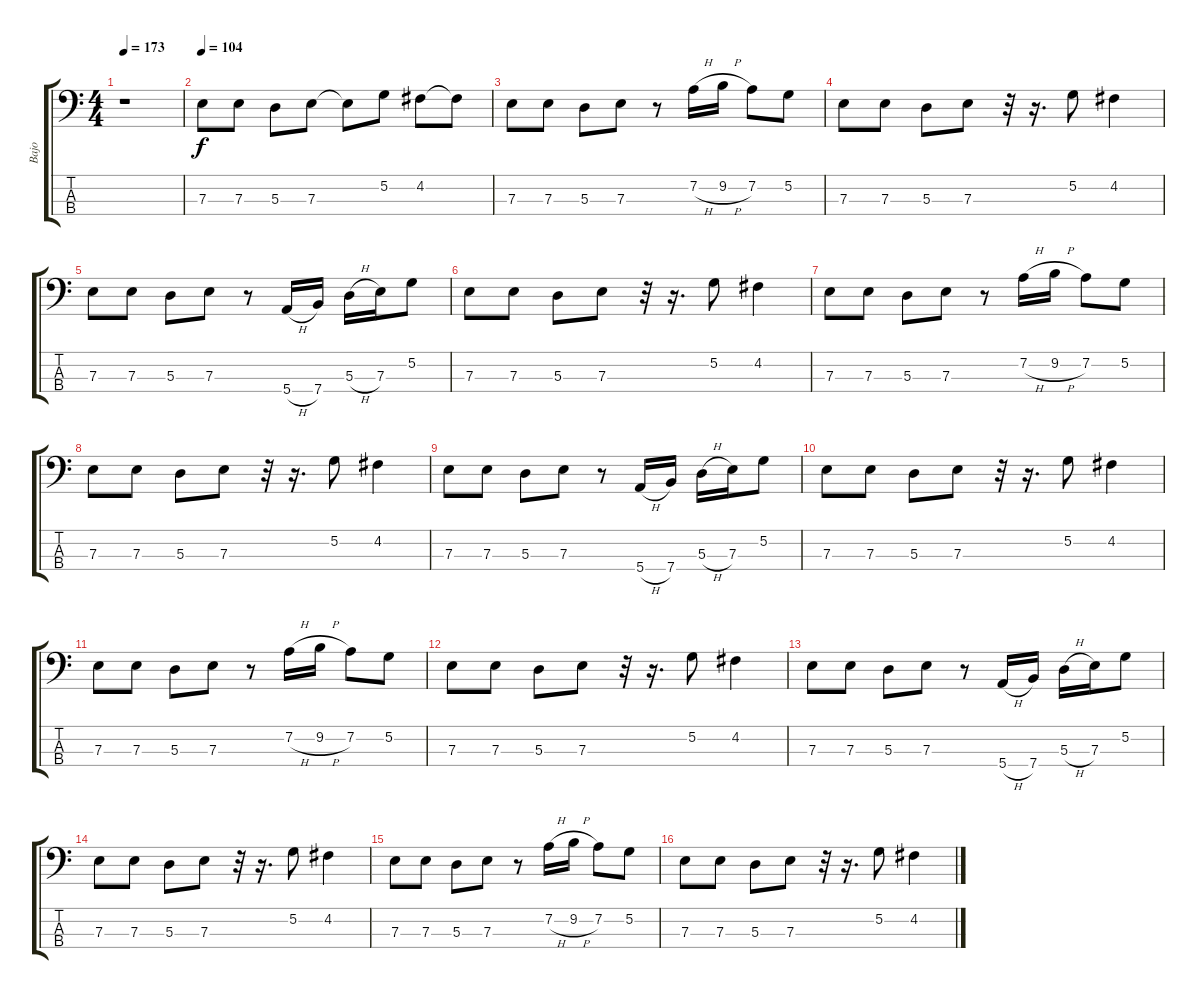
\track ("Bajo" "Bajo") {instrument electricbassfinger}
\staff {score tabs}
\tuning (G2 D2 A1 E1) {hide}
\ts (4 4)
\tempo 173
\clef f4
\ks c
r.1{dy f} |
\tempo 104
7.3.8 7.3.8 5.3.8 7.3.8 7.3{t}.8 5.2.8 4.2.8 4.2{t}.8 |
7.3.8 7.3.8 5.3.8 7.3.8 r.8 7.2{h}.16 9.2{h}.16 7.2.8 5.2.8 |
7.3.8 7.3.8 5.3.8 7.3.8 r.32 r.16{d} 5.2.8 4.2.4 |
7.3.8 7.3.8 5.3.8 7.3.8 r.8 5.4{h}.16 7.4.16 5.3{h}.16 7.3.16 5.2.8 |
7.3.8 7.3.8 5.3.8 7.3.8 r.32 r.16{d} 5.2.8 4.2.4 |
7.3.8 7.3.8 5.3.8 7.3.8 r.8 7.2{h}.16 9.2{h}.16 7.2.8 5.2.8 |
7.3.8 7.3.8 5.3.8 7.3.8 r.32 r.16{d} 5.2.8 4.2.4 |
7.3.8 7.3.8 5.3.8 7.3.8 r.8 5.4{h}.16 7.4.16 5.3{h}.16 7.3.16 5.2.8 |
7.3.8 7.3.8 5.3.8 7.3.8 r.32 r.16{d} 5.2.8 4.2.4 |
7.3.8 7.3.8 5.3.8 7.3.8 r.8 7.2{h}.16 9.2{h}.16 7.2.8 5.2.8 |
7.3.8 7.3.8 5.3.8 7.3.8 r.32 r.16{d} 5.2.8 4.2.4 |
7.3.8 7.3.8 5.3.8 7.3.8 r.8 5.4{h}.16 7.4.16 5.3{h}.16 7.3.16 5.2.8 |
7.3.8 7.3.8 5.3.8 7.3.8 r.32 r.16{d} 5.2.8 4.2.4 |
7.3.8 7.3.8 5.3.8 7.3.8 r.8 7.2{h}.16 9.2{h}.16 7.2.8 5.2.8 |
7.3.8 7.3.8 5.3.8 7.3.8 r.32 r.16{d} 5.2.8 4.2.4
